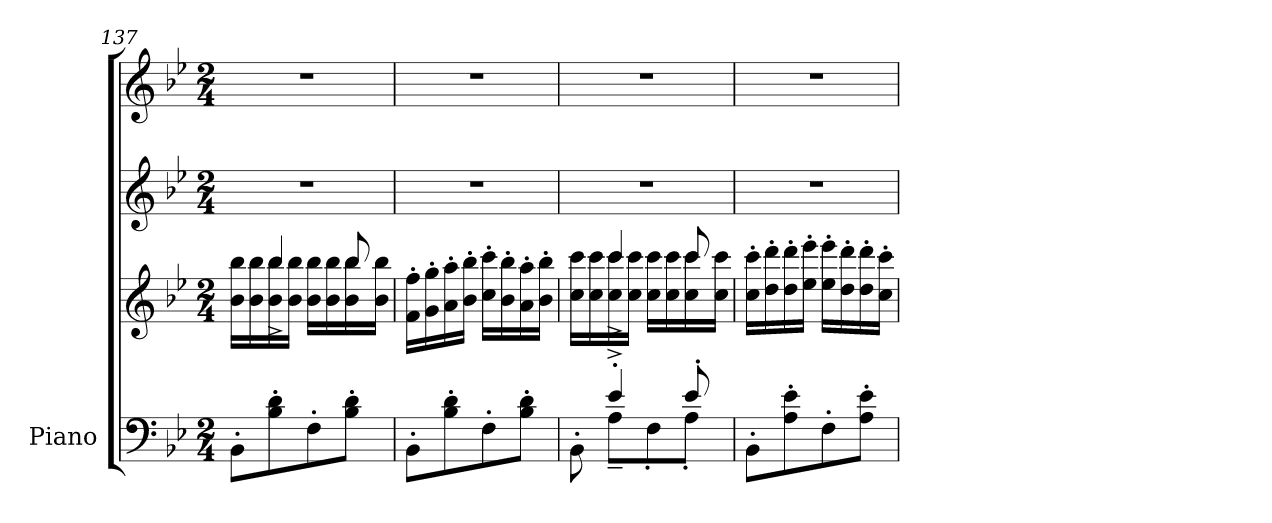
**kern	**kern	**kern	**kern
*part1	*part1	*part1	*part1
*staff4	*staff3	*staff2	*staff1
*I"Piano	*	*	*
*I'Pno.	*	*	*
*clefF4	*clefG2	*clefG2	*clefG2
*k[b-e-]	*k[b-e-]	*k[b-e-]	*k[b-e-]
*M2/4	*M2/4	*M2/4	*M2/4
=137	=137	=137	=137
*	*^	*	*
8BB-'\L	16b-\ 16bb-\LL	8ryy	2r	2r
.	16b-\ 16bb-\	.	.	.
8B-\' 8d\'	16b-\ 16bb-\	4bb-^/	.	.
.	16b-\ 16bb-\JJ	.	.	.
8F'\	16b-\ 16bb-\LL	.	.	.
.	16b-\ 16bb-\	.	.	.
8B-\' 8d\'J	16b-\ 16bb-\	8bb-/	.	.
.	16b-\ 16bb-\JJ	.	.	.
*	*v	*v	*	*
=138	=138	=138	=138
*	*	*	*MM110
8BB-'\L	16f\' 16ff\'LL	2r	2r
.	16g\' 16gg\'	.	.
8B-\' 8d\'	16a\' 16aa\'	.	.
.	16b-\' 16bb-\'JJ	.	.
8F'\	16cc\' 16ccc\'LL	.	.
.	16b-\' 16bb-\'	.	.
8B-\' 8d\'J	16a\' 16aa\'	.	.
.	16b-\' 16bb-\'JJ	.	.
!!LO:LB:g=z
=139	=139	=139	=139
*	*	*	*MM120
*^	*^	*	*
8ryy	8BB-'\	16cc\ 16ccc\LL	8ryy	2r	2r
.	.	16cc\ 16ccc\	.	.	.
4e-'^/	8A~\L	16cc\ 16ccc\	4ccc^/	.	.
.	.	16cc\ 16ccc\JJ	.	.	.
.	8F'\	16cc\ 16ccc\LL	.	.	.
.	.	16cc\ 16ccc\	.	.	.
8e-'/	8A'\J	16cc\ 16ccc\	8ccc/	.	.
.	.	16cc\ 16ccc\JJ	.	.	.
*v	*v	*	*	*	*
*	*v	*v	*	*
=140	=140	=140	=140
8BB-'\L	16cc\' 16ccc\'LL	2r	2r
.	16dd\' 16ddd\'	.	.
8A\' 8e-\'	16dd\' 16ddd\'	.	.
.	16ee-\' 16eee-\'JJ	.	.
8F'\	16ee-\' 16eee-\'LL	.	.
.	16dd\' 16ddd\'	.	.
8A\' 8e-\'J	16dd\' 16ddd\'	.	.
.	16cc\' 16ccc\'JJ	.	.
=	=	=	=
*-	*-	*-	*-
